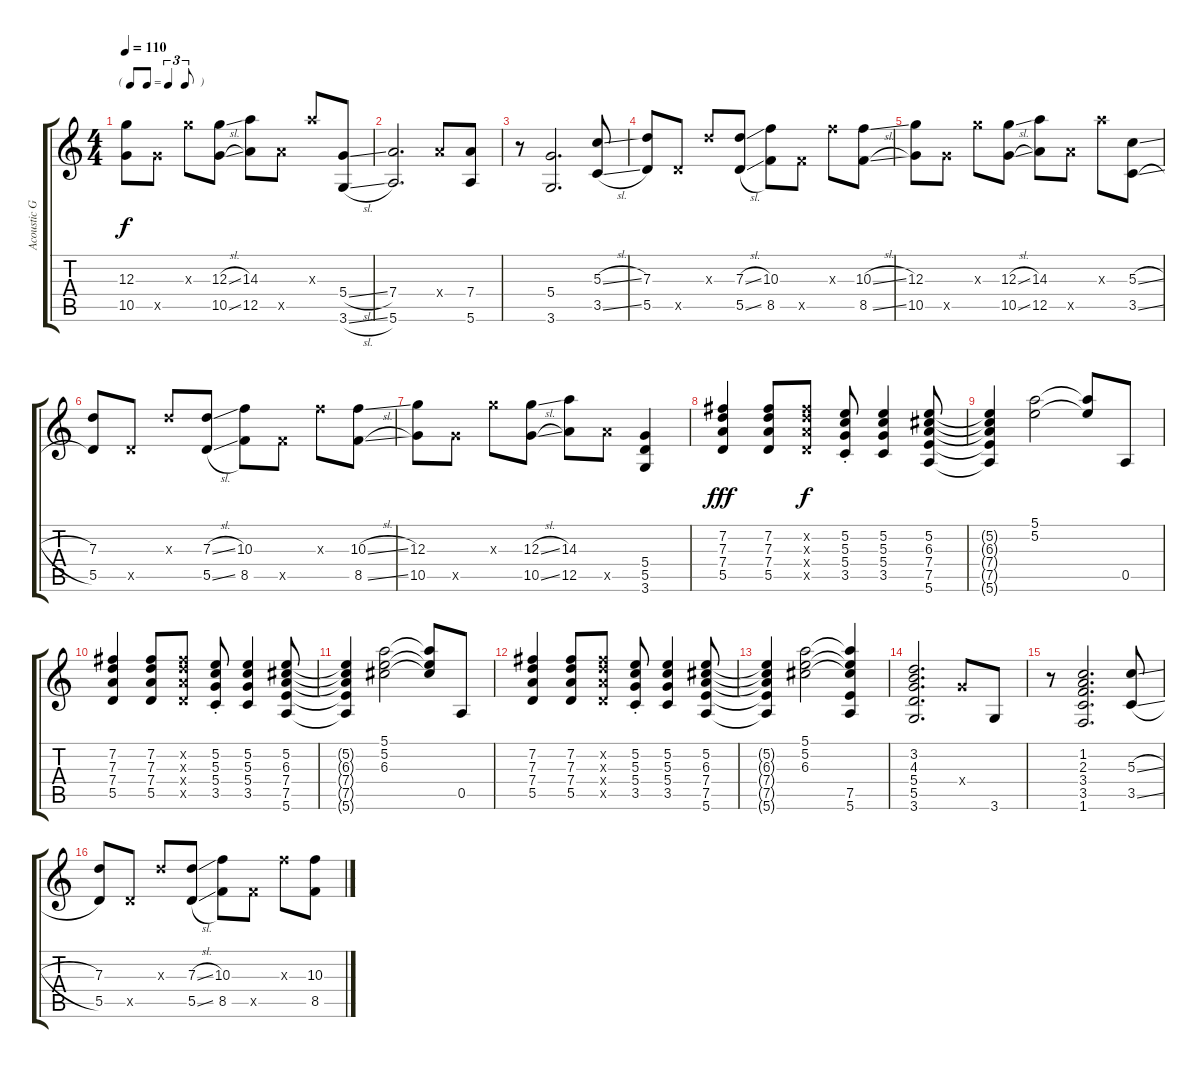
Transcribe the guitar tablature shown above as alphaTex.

\track ("Acoustic Guitar - Jack White" "Acoustic G") {instrument acousticguitarnylon}
\staff {score tabs}
\tuning (E4 B3 G3 D3 A2 E2) {hide}
\ts (4 4)
\tf triplet8th
\tempo 110
\clef g2
\ks c
(12.3 10.5).8{dy f} 10.5{x}.8 12.3{x}.8 (12.3{sl} 10.5{sl}).8 (14.3 12.5).8 12.5{x}.8 14.3{x}.8 (5.4{sl} 3.6{sl}).8 |
(7.4 5.6).2{d} 7.4{x}.8 (7.4 5.6).8 |
r.8 (5.4 3.6).2{d} (5.3{sl} 3.5{sl}).8 |
(7.3 5.5).8 5.5{x}.8 7.3{x}.8 (7.3{sl} 5.5{sl}).8 (10.3 8.5).8 8.5{x}.8 10.3{x}.8 (10.3{sl} 8.5{sl}).8 |
(12.3 10.5).8 10.5{x}.8 12.3{x}.8 (12.3{sl} 10.5{sl}).8 (14.3 12.5).8 12.5{x}.8 14.3{x}.8 (5.3{sl} 3.5{sl}).8 |
(7.3 5.5).8 5.5{x}.8 7.3{x}.8 (7.3{sl} 5.5{sl}).8 (10.3 8.5).8 8.5{x}.8 10.3{x}.8 (10.3{sl} 8.5{sl}).8 |
(12.3 10.5).8 10.5{x}.8 12.3{x}.8 (12.3{sl} 10.5{sl}).8 (14.3 12.5).8 12.5{x}.8 (5.4 5.5 3.6).4 |
(7.2 7.3 7.4 5.5).4{dy fff} (7.2 7.3 7.4 5.5).8 (7.2{x} 7.3{x} 7.4{x} 5.5{x}).8{dy f} (5.2{st} 5.3{st} 5.4{st} 3.5{st}).8 (5.2 5.3 5.4 3.5).4 (5.2 6.3 7.4 7.5 5.6).8 |
(5.2{t} 6.3{t} 7.4{t} 7.5{t} 5.6{t}).4 (5.1 5.2).2 (5.1{t} 5.2{t}).8 0.5.8 |
(7.2 7.3 7.4 5.5).4 (7.2 7.3 7.4 5.5).8 (7.2{x} 7.3{x} 7.4{x} 5.5{x}).8 (5.2{st} 5.3{st} 5.4{st} 3.5{st}).8 (5.2 5.3 5.4 3.5).4 (5.2 6.3 7.4 7.5 5.6).8 |
(5.2{t} 6.3{t} 7.4{t} 7.5{t} 5.6{t}).4 (5.1 5.2 6.3).2 (5.1{t} 5.2{t} 6.3{t}).8 0.5.8 |
(7.2 7.3 7.4 5.5).4 (7.2 7.3 7.4 5.5).8 (7.2{x} 7.3{x} 7.4{x} 5.5{x}).8 (5.2{st} 5.3{st} 5.4{st} 3.5{st}).8 (5.2 5.3 5.4 3.5).4 (5.2 6.3 7.4 7.5 5.6).8 |
(5.2{t} 6.3{t} 7.4{t} 7.5{t} 5.6{t}).4 (5.1 5.2 6.3).2 (5.1{t} 5.2{t} 6.3{t} 7.5 5.6).4 |
(3.2 4.3 5.4 5.5 3.6).2{d} 5.4{x}.8 3.6.8 |
r.8 (1.2 2.3 3.4 3.5 1.6).2{d} (5.3{sl} 3.5{sl}).8 |
(7.3 5.5).8 5.5{x}.8 7.3{x}.8 (7.3{sl} 5.5{sl}).8 (10.3 8.5).8 8.5{x}.8 10.3{x}.8 (10.3{sl} 8.5{sl}).8
